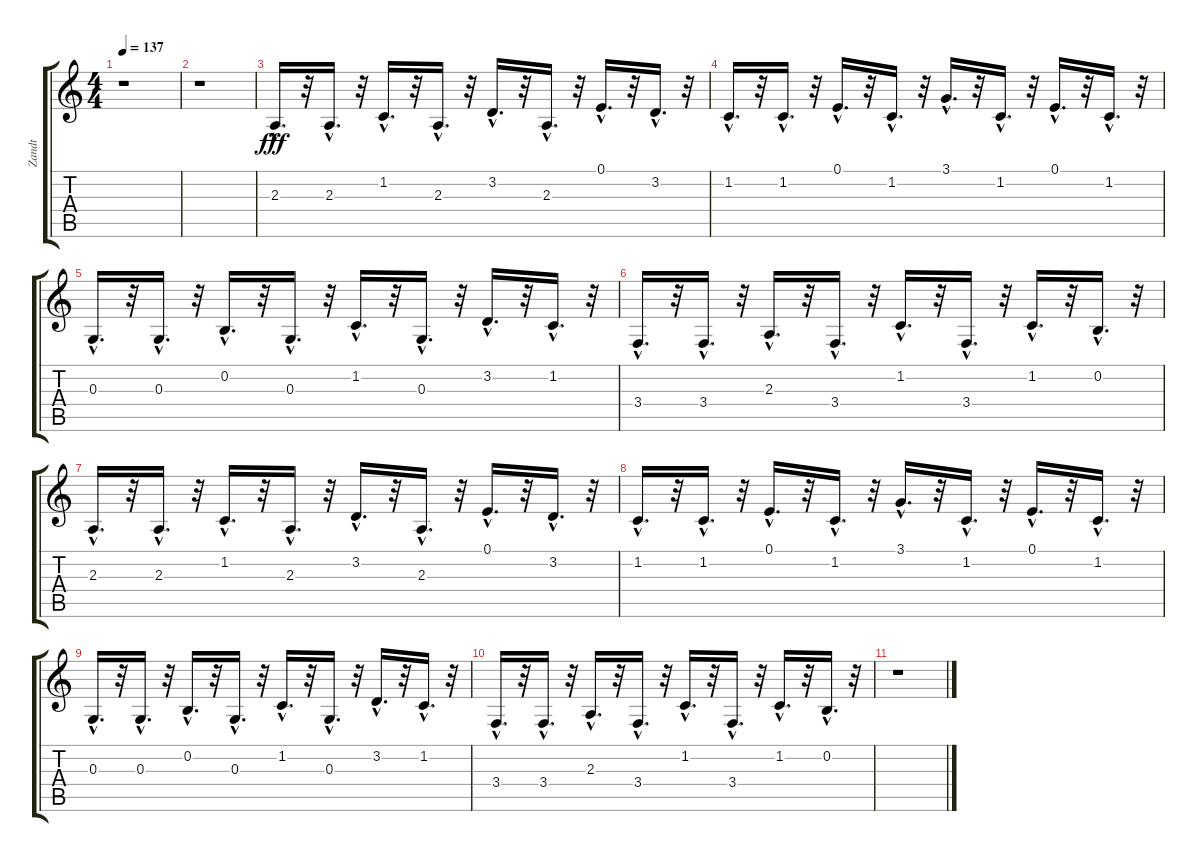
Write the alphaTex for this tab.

\track (" Zandt" " Zandt") {instrument lead2sawtooth}
\staff {score tabs}
\tuning (E4 B3 G3 D3 A2 E2) {hide}
\ts (4 4)
\tempo 137
\clef g2
\ks c
r.1{dy fff} |
r.1 |
2.3{hac}.16{d} r.32 2.3{hac}.16{d} r.32 1.2{hac}.16{d} r.32 2.3{hac}.16{d} r.32 3.2{hac}.16{d} r.32 2.3{hac}.16{d} r.32 0.1{hac}.16{d} r.32 3.2{hac}.16{d} r.32 |
1.2{hac}.16{d} r.32 1.2{hac}.16{d} r.32 0.1{hac}.16{d} r.32 1.2{hac}.16{d} r.32 3.1{hac}.16{d} r.32 1.2{hac}.16{d} r.32 0.1{hac}.16{d} r.32 1.2{hac}.16{d} r.32 |
0.3{hac}.16{d} r.32 0.3{hac}.16{d} r.32 0.2{hac}.16{d} r.32 0.3{hac}.16{d} r.32 1.2{hac}.16{d} r.32 0.3{hac}.16{d} r.32 3.2{hac}.16{d} r.32 1.2{hac}.16{d} r.32 |
3.4{hac}.16{d} r.32 3.4{hac}.16{d} r.32 2.3{hac}.16{d} r.32 3.4{hac}.16{d} r.32 1.2{hac}.16{d} r.32 3.4{hac}.16{d} r.32 1.2{hac}.16{d} r.32 0.2{hac}.16{d} r.32 |
2.3{hac}.16{d} r.32 2.3{hac}.16{d} r.32 1.2{hac}.16{d} r.32 2.3{hac}.16{d} r.32 3.2{hac}.16{d} r.32 2.3{hac}.16{d} r.32 0.1{hac}.16{d} r.32 3.2{hac}.16{d} r.32 |
1.2{hac}.16{d} r.32 1.2{hac}.16{d} r.32 0.1{hac}.16{d} r.32 1.2{hac}.16{d} r.32 3.1{hac}.16{d} r.32 1.2{hac}.16{d} r.32 0.1{hac}.16{d} r.32 1.2{hac}.16{d} r.32 |
0.3{hac}.16{d} r.32 0.3{hac}.16{d} r.32 0.2{hac}.16{d} r.32 0.3{hac}.16{d} r.32 1.2{hac}.16{d} r.32 0.3{hac}.16{d} r.32 3.2{hac}.16{d} r.32 1.2{hac}.16{d} r.32 |
3.4{hac}.16{d} r.32 3.4{hac}.16{d} r.32 2.3{hac}.16{d} r.32 3.4{hac}.16{d} r.32 1.2{hac}.16{d} r.32 3.4{hac}.16{d} r.32 1.2{hac}.16{d} r.32 0.2{hac}.16{d} r.32 |
r.1
